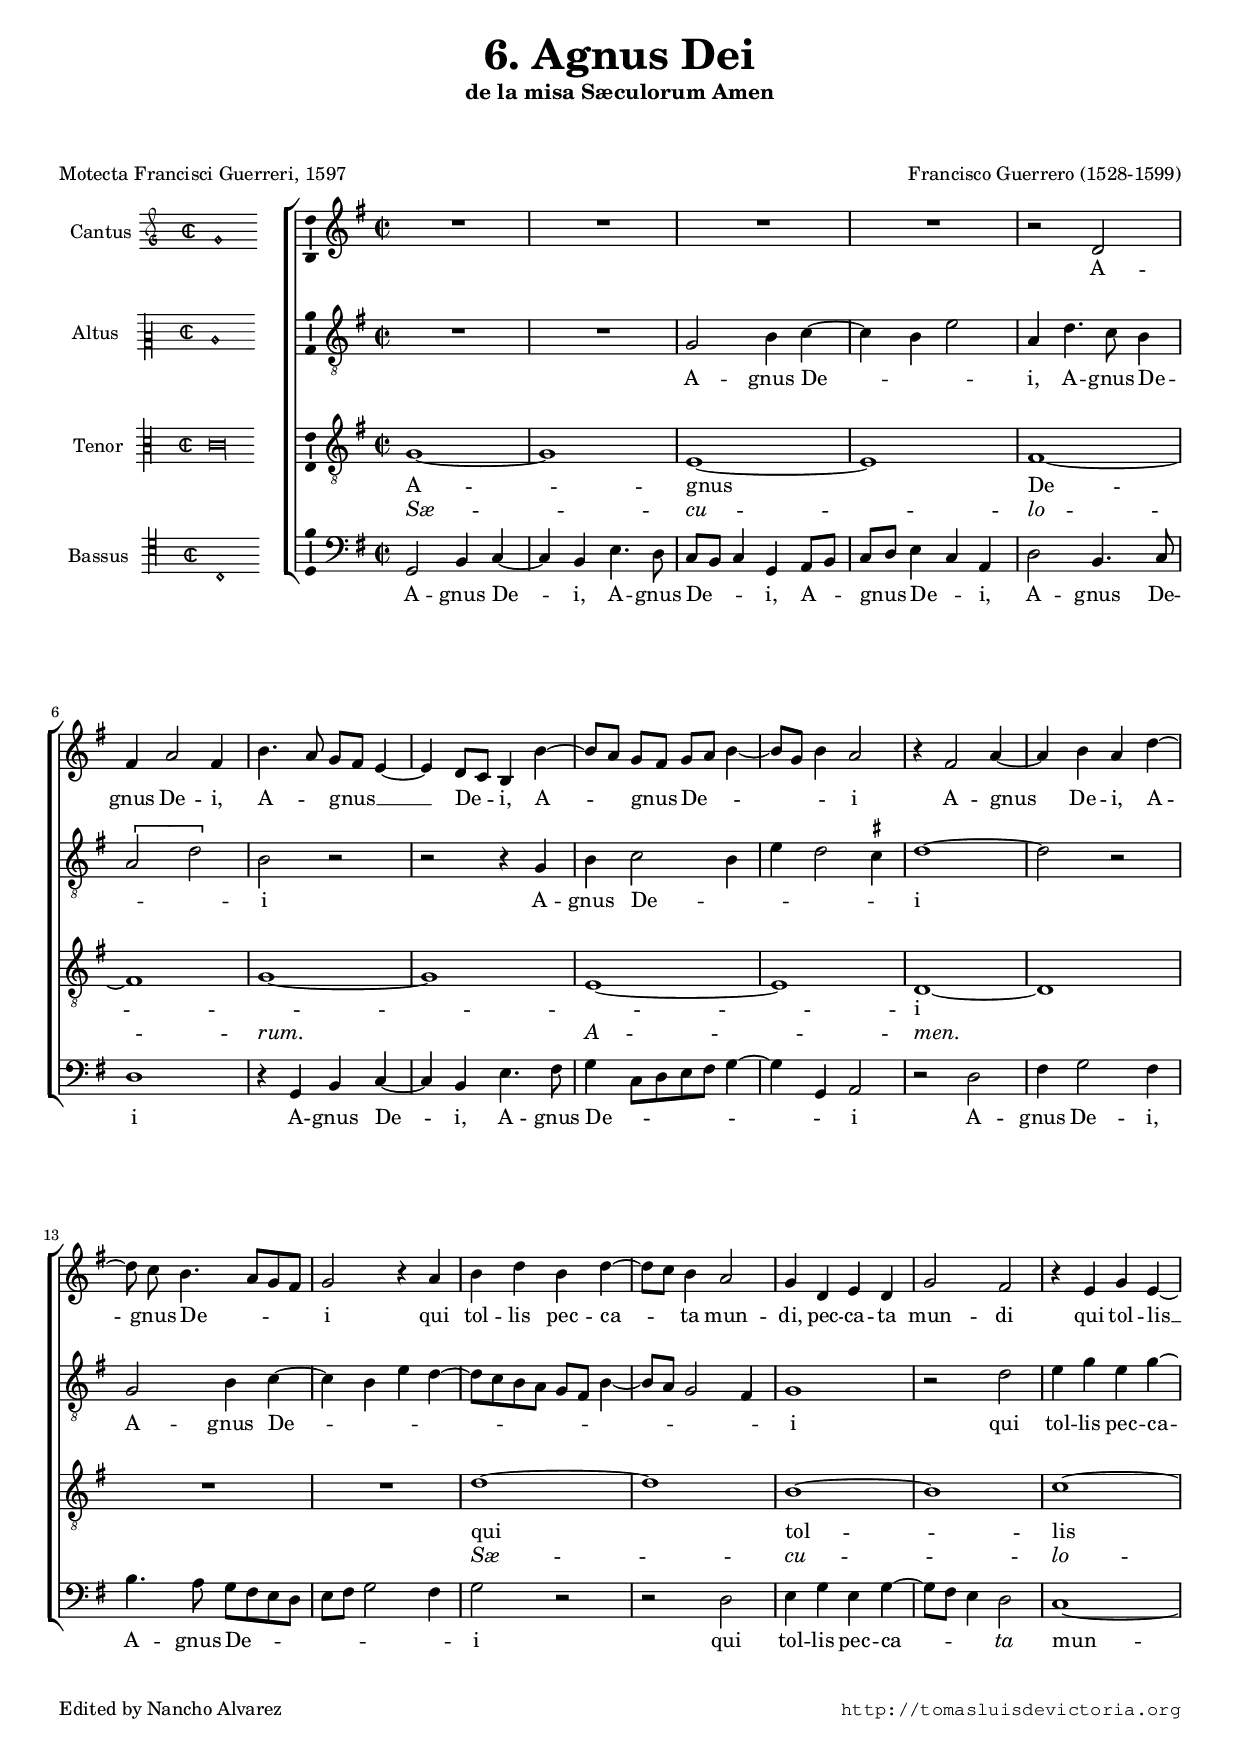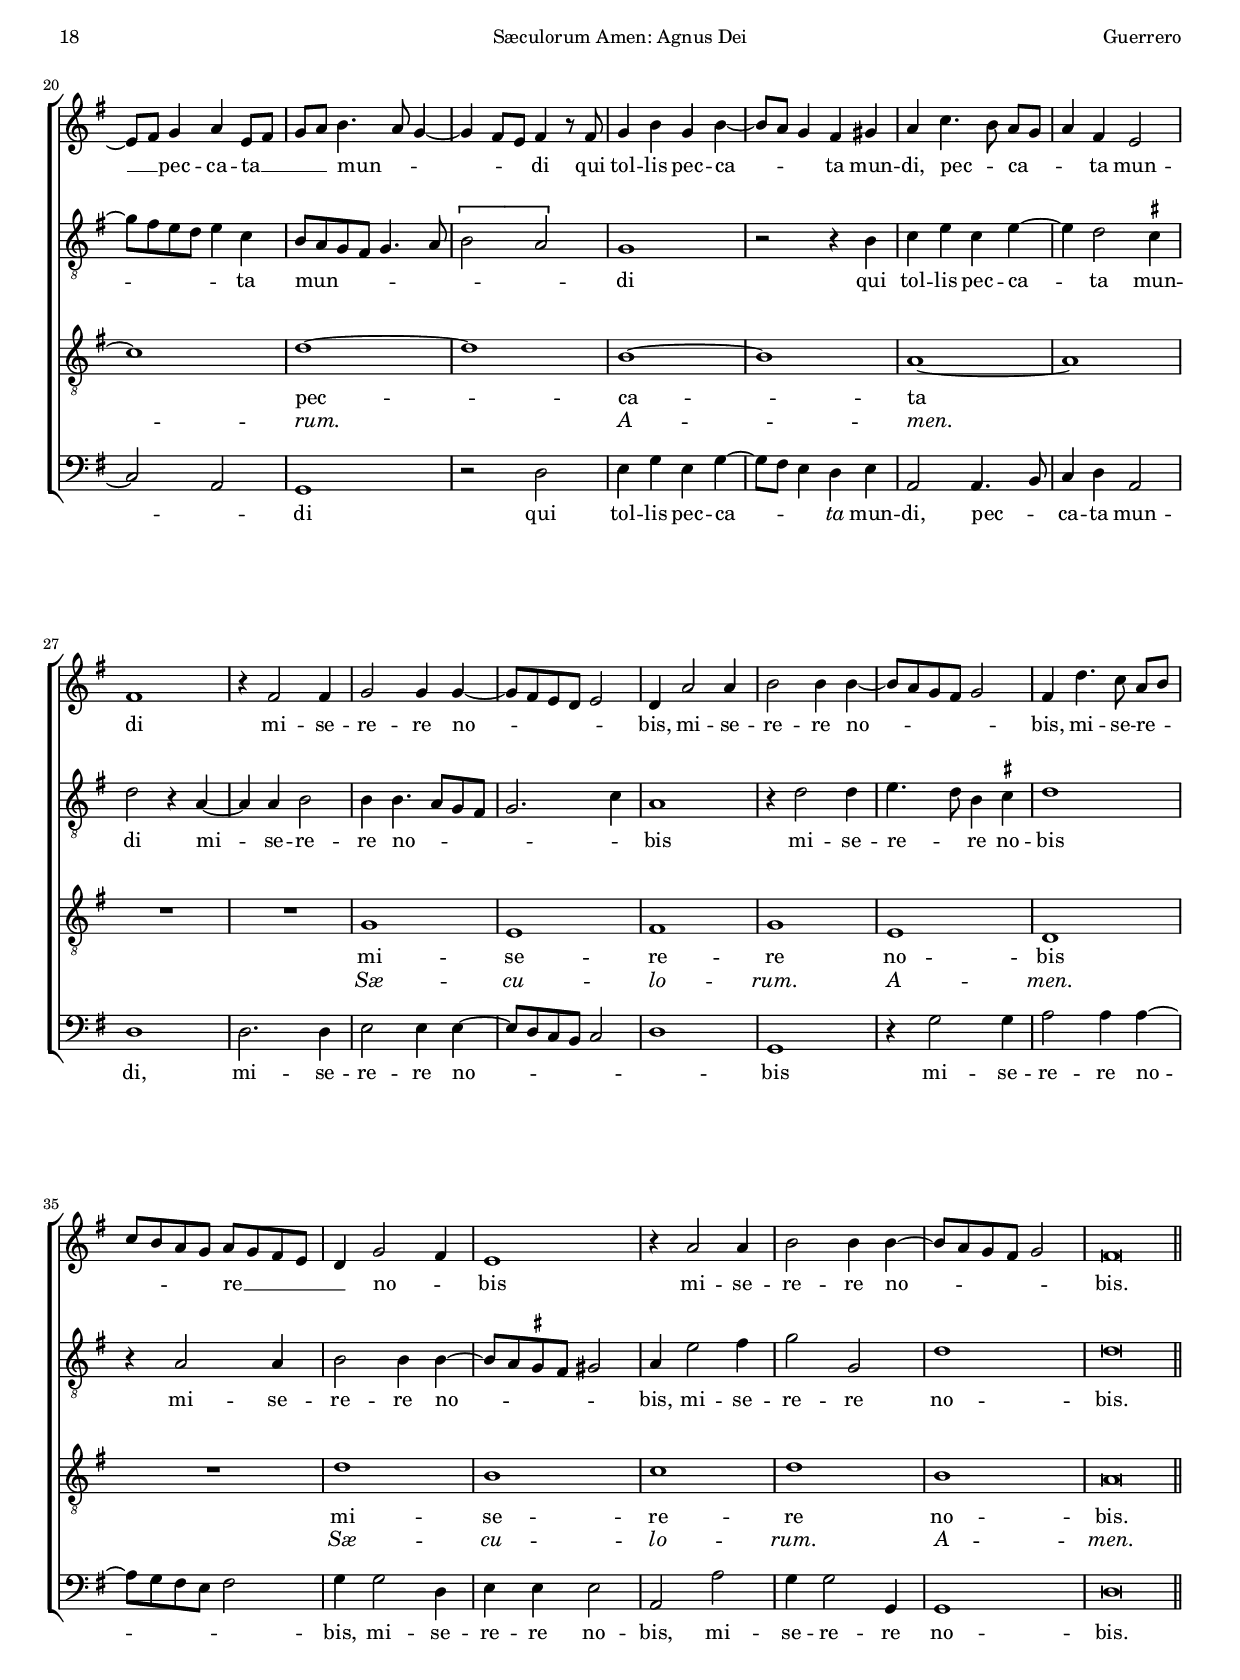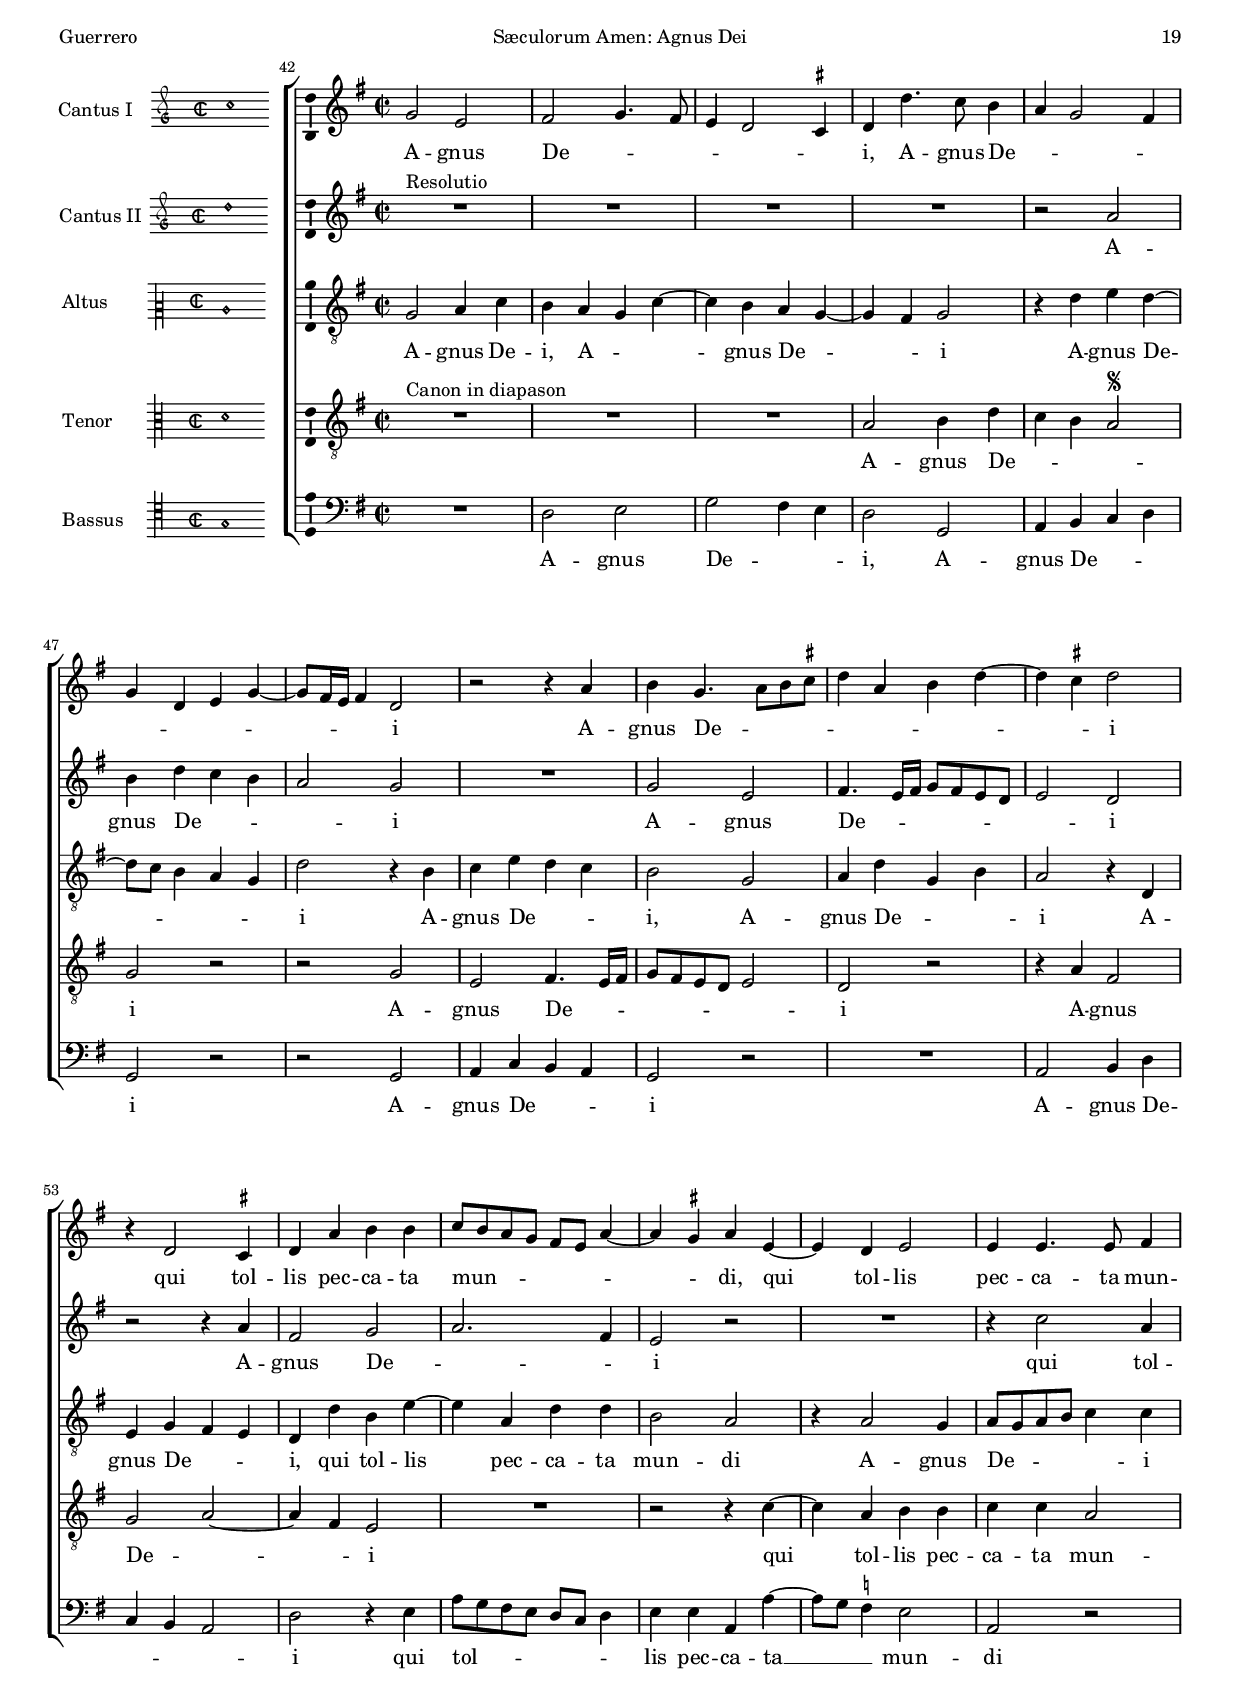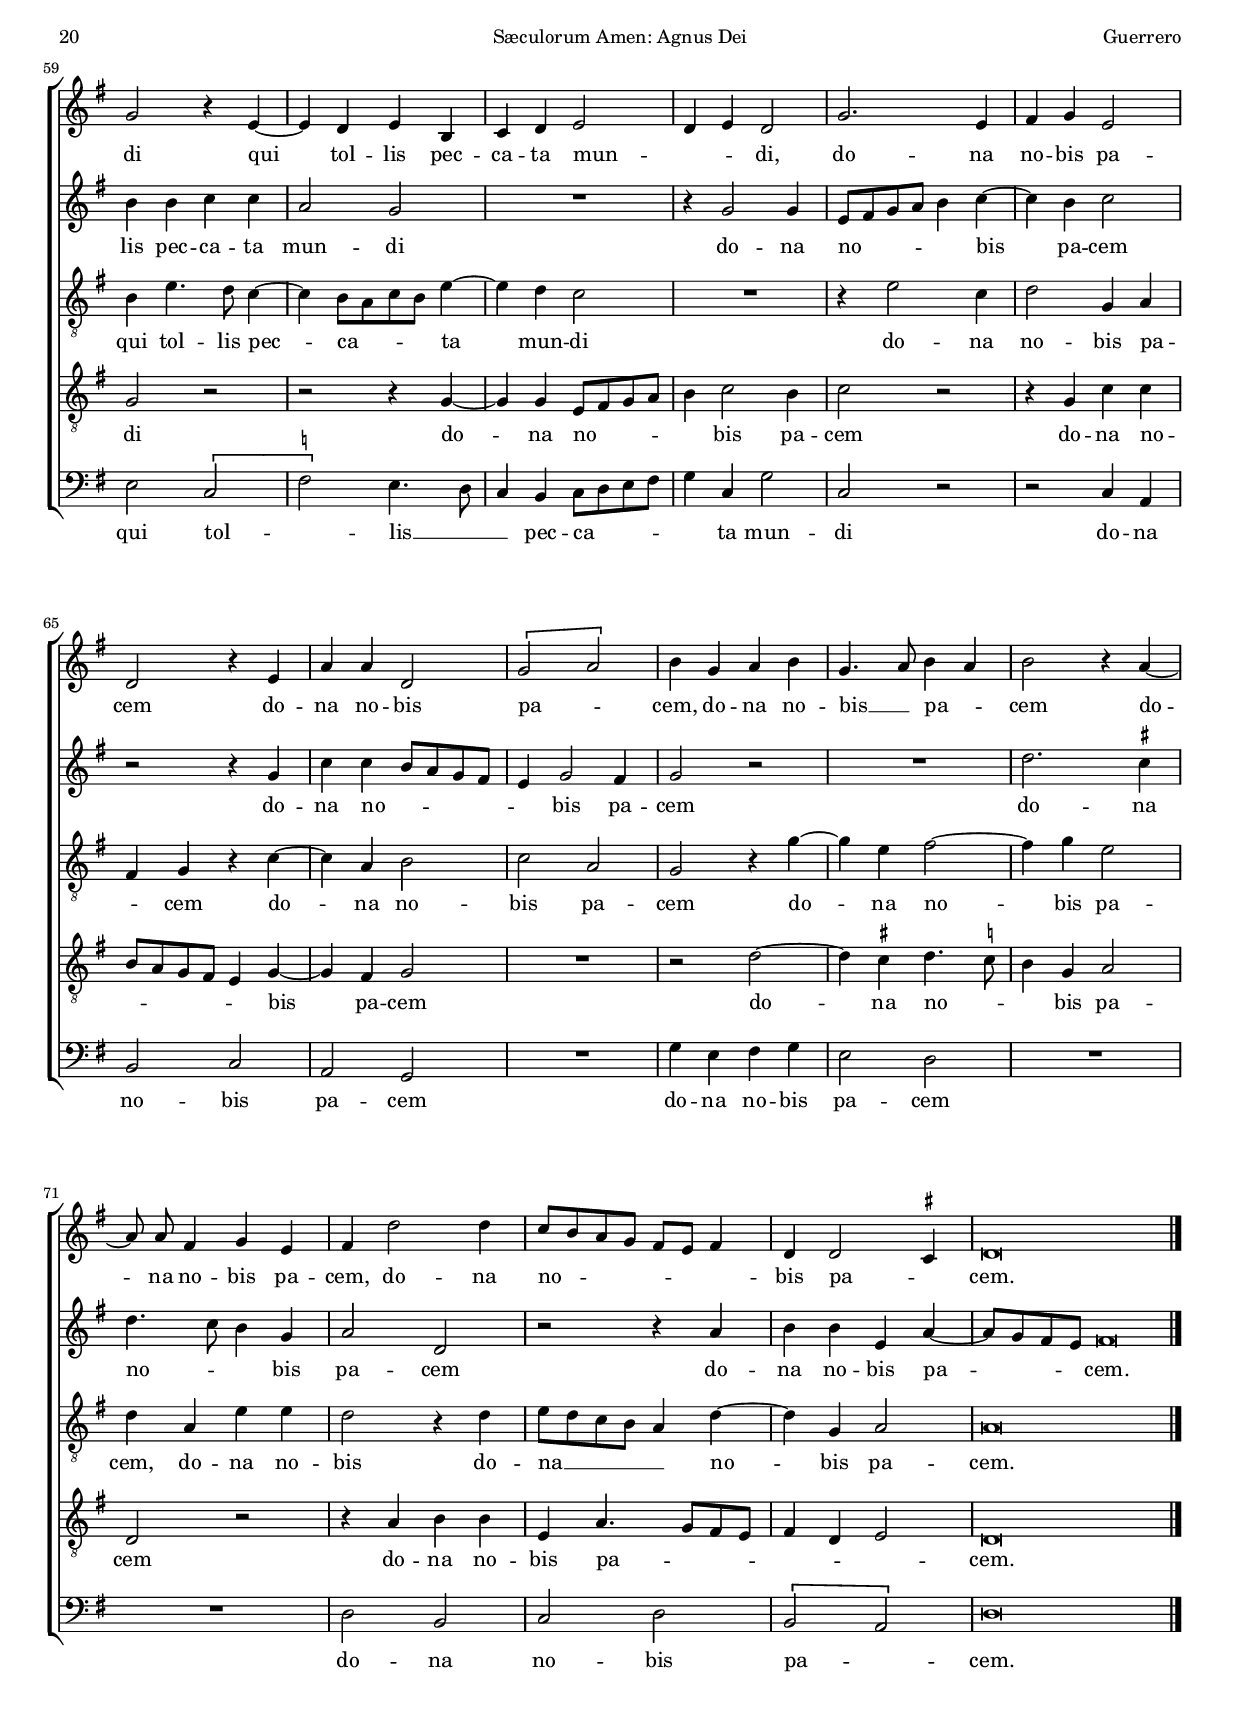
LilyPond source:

\version "2.24.0"

#(set-default-paper-size "a4")
#(set-global-staff-size 16.4)
#(ly:set-option 'point-and-click #f)
%mobile -s14.5 -i3.2

italicas=\override LyricText.font-shape = #'italic
rectas=\override LyricText.font-shape = #'upright
ss=\once \set suggestAccidentals = ##t
incipitwidth = 20

htitle="Sæculorum Amen: Agnus Dei"
hcomposer="Guerrero"

\header {
	title=\markup{\fontsize #3 "6. Agnus Dei"}
	subtitle="de la misa Sæculorum Amen"
	subsubtitle=\markup{\null \vspace #2 }
	composer="Francisco Guerrero (1528-1599)"
        pdfauthor=\composer
	%opus="(-)"
	poet="Motecta Francisci Guerreri, 1597"
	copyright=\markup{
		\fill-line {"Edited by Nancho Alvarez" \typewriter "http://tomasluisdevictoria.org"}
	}
%	tagline=""
}

global={\key c \major \time 2/2 \skip 1*41 \bar "||" }


cantus=\relative c''{
	R1*4
	r2 g2
	b4 d2 b4
	e4. d8 c b a4 ~
	a g8 f e4 e' ~
	e8[ d] c[ b] c[ d] e4 ~
	e8 c e4 d2
	r4 b2 d4 ~
	d4 e d g ~
	g8 \noBeam f e4. d8 c b
	c2 r4 d
	e g e g ~
	g8 f e4 d2
	c4 g a g
	c2 b
	r4 a c a ~
	a8 b c4 d a8 b
	c d e4. d8 c4 ~
	c b8 a b4 r8 b
	c4 e c e ~
	e8 d c4 b cis
	d f4. e8 d[ c]
	d4 b a2
	b1
	r4 b2 b4
	c2 c4 c ~
	c8 b a g a2
	g4 d'2 d4
	e2 e4 e ~
	e8 d c b c2
	b4 g'4. f8 d[ e]
	f8 e d c d c b a
	g4 c2 b4
	a1
	r4 d2 d4
	e2 e4 e ~
	e8 d c b c2
	b\breve*1/2
}

altus=\relative c'{
	R1*2
	c2 e4 f ~
	f4 e a2
	d,4 g4. f8 e4
	\[d2 g\]
	e2 r
	r2 r4 c
	e f2 e4
	a4 g2 \ss fis4
	g1 ~
	g2 r
	c,2 e4 f ~
	f e a g ~
	g8 f e d c b e4 ~
	e8 d c2 b4
	c1
	r2 g'2
	a4 c a c ~
	c8 b a g a4 f
	e8 d c b c4. d8
	\[e2 d\]
	c1
	r2 r4 e
	f a f a ~
	a g2 \ss fis4
	g2 r4 d ~
	d d e2
	e4 e4. d8 c b
	c2. f4
	d1
	r4 g2 g4
	a4. g8 e4 \ss fis4
	g1
	r4 d2 d4
	e2 e4 e ~
	e8 d \ss cis b cis!2
	d4 a'2 b4
	c2 c,
	g'1
	g\breve*1/2
}

tenor=\relative c'{
	c1 ~
	c
	a1 ~
	a
	b ~
	b 
	c ~
	c
	a ~
	a
	g ~
	g
	R1*2
	g'1 ~
	g
	e ~
	e 
	f ~
	f
	g ~
	g
	e ~
	e 
	d ~
	d
	R1*2
	c1
	a
	b
	c
	a
	g
	R1
	g'
	e
	f
	g
	e
	d\breve*1/2
}

bassus=\relative c{
	c2 e4 f ~f e a4. g8
	f8 e f4 c d8 e
	f g a4 f d
	g2 e4. f8
	g1
	r4 c, e f ~
	f e a4. b8
	c4 f,8[ g a b] c4 ~
	c c, d2
	r2 g
	b4 c2 b4
	e4. d8 c b a g
	a b c2 b4
	c2 r
	r2 g
	a4 c a c ~
	c8 b a4 g2
	f1 ~
	f2 d
	c1
	r2 g'
	a4 c a c ~
	c8 b a4 g a
	d,2 d4. e8
	f4 g d2
	g1
	g2. g4
	a2 a4 a ~
	a8 g f e f2
	g1
	c,1
	r4 c'2 c4
	d2 d4 d ~
	d8 c b a b2
	c4 c2 g4
	a a a2
	d, d'
	c4 c2 c,4
	c1
	g'\breve*1/2
}

textocantus=\lyricmode{
A -- gnus De -- i,
A -- _ gnus __ _ _ De -- _ i,
A -- _ gnus _ De -- _ _ _ _ i
A -- gnus De -- i,
A -- gnus De -- _ _ _ i
qui tol -- lis pec -- ca -- _ ta mun -- di,
pec -- ca -- ta mun -- di
qui tol -- lis __ _ pec -- ca -- ta __ _ _ _ mun -- _ _ _ _ di
qui tol -- lis pec -- ca -- _ _ ta mun -- di,
pec -- _ ca -- _ _ ta mun -- di
mi -- se -- re -- re no -- _ _ _ _ bis,
mi -- se -- re -- re no -- _ _ _ _ bis,
mi -- se -- re -- _ _ _ _ _ re __ _ _ _ _ no -- _ bis
mi -- se -- re -- re no -- _ _ _ _ bis.
}

textoaltus=\lyricmode{
A -- gnus De -- _ _ i,
A -- gnus De -- _ _ i
A -- gnus De -- _ _ _ _ i
A -- gnus De -- _ _ _ _ _ _ _ _ _ _ _ _ i
qui tol -- lis pec -- ca -- _ _ _ _ ta mun -- _ _ _ _ _ _ _ di
qui tol -- lis pec -- ca -- ta mun -- di
mi -- se -- re -- re no -- _ _ _ _ _ bis
mi -- se -- re -- _ re no -- bis
mi -- se -- re -- re no -- _ _ _ _ bis,
mi -- se -- re -- re no -- bis.
}

textotenor=\lyricmode{
A -- gnus De -- _ _ i
qui tol -- lis pec -- ca -- ta 
mi -- se -- re -- re no -- bis
mi -- se -- re -- re no -- bis.
}

textotenordos=\lyricmode{
\italicas
Sæ -- cu -- lo -- rum. A -- men.
Sæ -- cu -- lo -- rum. A -- men.
Sæ -- cu -- lo -- rum. A -- men.
Sæ -- cu -- lo -- rum. A -- men.
}

textobassus=\lyricmode{
A -- gnus De -- i,
A -- gnus De -- _ _ i,
A -- _ gnus _ De -- _ i,
A -- gnus De -- i
A -- gnus De -- i,
A -- gnus De -- _ _ _ _ _ _ i
A -- gnus De -- i,
A -- gnus De -- _ _ _ _ _ _ _ i
qui tol -- lis pec -- ca -- _ _ \italicas ta
\rectas mun -- _ di
qui tol -- lis pec -- ca -- _ _ \italicas ta \rectas mun -- di,
pec -- _ ca -- ta mun -- di,
mi -- se -- re -- re no -- _ _ _ _ _ bis
mi -- se -- re -- re no -- _ _ _ _ bis,
mi -- se -- re -- re no -- bis,
mi -- se -- re -- re no -- bis.
}

incipitcantus=\markup{
	\score{
		{ 
		\set Staff.instrumentName="Cantus "
		\override NoteHead.style = #'neomensural
		\override Rest.style = #'neomensural
		\override Staff.TimeSignature.style = #'neomensural
		\cadenzaOn 
		\clef "petrucci-g"
		\key c \major
		\time 2/2
		g'1
		} 
	\layout {
		\context {\Voice
			\remove Ligature_bracket_engraver
			\consists Mensural_ligature_engraver
		}
		line-width=\incipitwidth
		indent = 0
	}
	}
}


incipitaltus=\markup{
	\score{
		{ 
		\set Staff.instrumentName="Altus   "
		\override NoteHead.style = #'neomensural
		\override Rest.style = #'neomensural
		\override Staff.TimeSignature.style = #'neomensural
		\cadenzaOn 
		\clef "petrucci-c2"
		\key c \major
		\time 2/2
		c'1
		} 
	\layout {
		\context {\Voice
			\remove Ligature_bracket_engraver
			\consists Mensural_ligature_engraver
		}
		line-width=\incipitwidth
		indent = 0
	}
	}
}

incipittenor=\markup{
	\score{
		{ 
		\set Staff.instrumentName="Tenor  "
		\override NoteHead.style = #'neomensural 
		\override Rest.style = #'neomensural
		\override Staff.TimeSignature.style = #'neomensural
		\cadenzaOn 
		\clef "petrucci-c3"
		\key c \major
		\time 2/2
		c'\longa
		} 
	\layout {
		\context {\Voice
			\remove Ligature_bracket_engraver
			\consists Mensural_ligature_engraver
		}
		line-width=\incipitwidth
		indent=0
	}
	}
}

incipitbassus=\markup{
	\score{
		{ 
		\set Staff.instrumentName="Bassus  "
		\override NoteHead.style = #'neomensural 
		\override Rest.style = #'neomensural
		\override Staff.TimeSignature.style = #'neomensural
		\cadenzaOn 
		\clef "petrucci-c4"
		\key c \major
		\time 2/2
		c1
		} 
	\layout {
		\context {\Voice
			\remove Ligature_bracket_engraver
			\consists Mensural_ligature_engraver
		}
		line-width=\incipitwidth
		indent=0
	}
	}
}



\score {\transpose c' g{
\new ChoirStaff<<

	\new Staff <<\global
	\new Voice="v1" {
		\set Staff.instrumentName=\incipitcantus
		\clef "treble"
		\cantus }
	\new Lyrics \lyricsto "v1" {\textocantus }
	>>

	\new Staff <<\global
	\new Voice="v2" {
		\set Staff.instrumentName=\incipitaltus
		\clef "G_8"
		\altus }
	\new Lyrics \lyricsto "v2" {\textoaltus }
	>>
	
	\new Staff <<\global
	\new Voice="v3" {
		\set Staff.instrumentName=\incipittenor
		\clef "G_8"
		\tenor }
	\new Lyrics \lyricsto "v3" {\textotenor }
	\new Lyrics \lyricsto "v3" {\textotenordos }
	>>

	\new Staff <<\global
	\new Voice="v4" {
		\set Staff.instrumentName=\incipitbassus
		\clef "bass"
		\bassus }
	\new Lyrics \lyricsto "v4" {\textobassus }
	>>
	
>>

	}%transpose

\layout{ 
	\context {\Lyrics 
		\override VerticalAxisGroup.minimum-Y-extent = #'(-0.0 . 0.0) 
		%\override LyricText.font-size = #1.2
		\override LyricHyphen.minimum-distance = #0.33
	}
	\context {\Score 
		\override BarNumber.padding = #2 
	}
	\context {\Voice 
		%melismaBusyProperties = #'() 
	}
	%\context { \Staff \RemoveEmptyStaves }
	\context {\Staff 
		\override VerticalAxisGroup.staff-staff-spacing =
			#'((basic-distance . 11) (minimum-distance . 0) (padding . 1))
		\consists Ambitus_engraver 
		\override LigatureBracket.padding = #1
	}
}

%\midi {}

}



global={\key c \major \time 2/2 \skip 1*34 \bar "|." }


cantus=\relative c''{
	\set Score.currentBarNumber = #42 \bar ""
	c2 a
	b c4. b8
	a4 g2 \ss fis4
	g4 g'4. f8 e4
	d c2 b4
	c g a c ~
	c8 b16 a b4 g2
	r2 r4 d'
	e c4. d8 e \ss fis
	g4 d e g ~
	g \ss fis4 g2
	r4 g,2 \ss fis4
	g d' e e
	f8 e d c b a d4 ~
	d \ss cis d a ~
	a g a2
	a4 a4. a8 b4
	c2 r4 a ~
	a g a e
	f g a2
	g4 a g2
	c2. a4
	b c a2
	g2 r4 a
	d d g,2
	\[c2 d\]
	e4 c d e
	c4. d8 e4 d
	e2 r4 d ~
	d8 \noBeam d b4 c a
	b g'2 g4
	f8 e d c b a b4
	g4 g2 \ss fis4
	g\breve*1/2
}

cantusdos=\relative c''{
	\once \override TextScript.padding = #.8
	s4*0^\markup{"Resolutio"}
        R1*4
	r2 d2
	e4 g f e
	d2 c
	R1
	c2 a
	b4. a16 b c8 b a g
	a2 g
	r2 r4 d'
	b2 c 
	d2. b4
	a2 r
	R1
	r4 f'2 d4
	e e f f
	d2 c
	R1
	r4 c2 c4
	a8 b c d e4 f ~
	f e f2
	r2 r4 c
	f f e8 d c b
	a4 c2 b4
	c2 r
	R1
	g'2. \ss fis4
	g4. f8 e4 c
	d2 g,
	r2 r4 d'
	e e a, d ~
	d8 c b a b\breve*1/4
}

altus=\relative c'{
	c2 d4 f
	e d c f ~
	f e d c ~
	c b c2
	r4 g' a g ~
	g8 f e4 d c
	g'2 r4 e
	f4 a g f
	e2 c
	d4 g c, e
	d2 r4 g,
	a c b a
	g g' e a ~
	a d, g g
	e2 d
	r4 d2 c4
	d8 c d e f4 f
	e a4. g8 f4 ~
	f e8[ d f e] a4 ~
	a4 g f2
	R1
	r4 a2 f4
	g2 c,4 d
	b c r4 f ~
	f d e2
	f2 d
	c r4 c' ~
	c a b2 ~
	b4 c a2
	g4 d a' a
	g2 r4 g 
	a8 g f e d4 g ~
	g c, d2
	d\breve*1/2
}

tenor=\relative c'{
	s4*0^\markup{"Canon in diapason"}
	R1*3
	d2 e4 g 
	f e d2^\markup{\hspace #.8 \smaller \smaller \musicglyph "scripts.segno"}
	c2 r2
	r c
	a2 b4. a16 b
	c8 b a g a2
	g r
	r4 d' b2
	c2 d ~
	d4 b a2
	R1
	r2 r4 f' ~
	f d e e
	f f d2
	c r
	r r4 c ~
	c c a8 b c d
	e4 f2 e4
	f2 r
	r4 c f f
	e8 d c b a4 c ~
	c b c2
	R1
	r2 g' ~
	g4 \ss fis4 g4. \ss f8
	e4 c d2
	g, r
	r4 d' e e
	a,4 d4. c8 b a
	b4 g a2
	g\breve*1/2
}

bassus=\relative c'{
	R1
	g2 a
	c b4 a
	g2 c,
	d4 e f g
	c,2 r
	r c
	d4 f e d 
	c2 r
	R1
	d2 e4 g
	f4 e d2
	g r4 a
	d8 c b a g f g4
	a a d, d' ~
	d8 c \ss bes4 a2
	d,2 r
	a' \[f
	\ss bes\] a4. g8
	f4 e f8 g a b
	c4 f, c'2
	f, r
	r f4 d
	e2 f
	d c
	R1
	c'4 a b c
	a2 g
	R1*2
	g2 e
	f g
	\[e d\]
	g\breve*1/2
}

textocantus=\lyricmode{
A -- gnus De -- _ _ _ _ _ i,
A -- gnus De -- _ _ _ _ _ _ _ _ _ _ i
A -- gnus De -- _ _ _ _ _ _ _ _ i
qui tol -- lis pec -- ca -- ta mun -- _ _ _ _ _ _ _ di,
qui tol -- lis pec -- ca -- ta mun -- di
qui tol -- lis pec -- ca -- ta mun -- _ _ di,
do -- na no -- bis pa -- cem
do -- na no -- bis pa -- _ cem,
do -- na no -- bis __ _ pa -- _ cem
do -- na no -- bis pa -- cem,
do -- na no -- _ _ _ _ _ _ bis pa -- _ cem.
}

textocantusdos=\lyricmode{
A -- gnus De -- _ _ _ i
A -- gnus De -- _ _ _ _ _ _ _ i
A -- gnus De -- _ _ i
qui tol -- lis pec -- ca -- ta mun -- di
do -- na no -- _ _ _ _ bis pa -- cem
do -- na no -- _ _ _ _ _ bis pa -- cem
do -- na no -- _ _ bis pa -- cem
do -- na no -- bis pa -- _ _ _ cem.
}

textoaltus=\lyricmode{
A -- gnus De -- i,
A -- _ _ gnus De -- _ _ i
A -- gnus De -- _ _ _ _ i
A -- gnus De -- _ _ i,
A -- gnus De -- _ _ i
A -- gnus De -- _ _ i,
qui tol -- lis pec -- ca -- ta mun -- di
A -- gnus De -- _ _ _ _ i
qui tol -- lis pec -- ca -- _ _ _ ta mun -- di
do -- na no -- bis pa -- _ cem
do -- na no -- bis pa -- cem
do -- na no -- bis pa -- cem,
do -- na no -- bis
do -- na __ _ _ _ _ no -- bis pa -- cem.
}

textotenor=\lyricmode{
A -- gnus De -- _ _ _ i
A -- gnus De -- _ _ _ _ _ _ _ i
A -- gnus De -- _ _ i
qui tol -- lis pec -- ca -- ta mun -- di
do -- na no -- _ _ _ _ bis pa -- cem
do -- na no -- _ _ _ _ _ bis pa -- cem
do -- na no -- _ _ bis pa -- cem
do -- na no -- bis pa -- _ _ _ _ _ _ cem.
}

textobassus=\lyricmode{
A -- gnus De -- _ _ i,
A -- gnus De -- _ _ i
A -- gnus De -- _ _ i
A -- gnus De -- _ _ _ i
qui tol -- _ _ _ _ _ _ lis pec -- ca -- ta __ _ _ mun -- di
qui tol -- _ lis __ _ _ pec -- ca -- _ _ _ _ ta mun -- di
do -- na no -- bis pa -- cem
do -- na no -- bis pa -- cem
do -- na no -- bis pa -- _ cem.
}

incipitcantus=\markup{
	\score{
		{ 
		\set Staff.instrumentName="Cantus I   "
		\override NoteHead.style = #'neomensural
		\override Rest.style = #'neomensural
		\override Staff.TimeSignature.style = #'neomensural
		\cadenzaOn 
		\clef "petrucci-g"
		\key c \major
		\time 2/2
		c''1
		} 
	\layout {
		\context {\Voice
			\remove Ligature_bracket_engraver
			\consists Mensural_ligature_engraver
		}
		line-width=\incipitwidth
		indent = 0
	}
	}
}

incipitcantusdos=\markup{
	\score{
		{ 
		\set Staff.instrumentName="Cantus II "
		\override NoteHead.style = #'neomensural
		\override Rest.style = #'neomensural
		\override Staff.TimeSignature.style = #'neomensural
		\cadenzaOn 
		\clef "petrucci-g"
		\key c \major
		\time 2/2
		d''1
		} 
	\layout {
		\context {\Voice
			\remove Ligature_bracket_engraver
			\consists Mensural_ligature_engraver
		}
		line-width=\incipitwidth
		indent = 0
	}
	}
}


incipitaltus=\markup{
	\score{
		{ 
		\set Staff.instrumentName="Altus       "
		\override NoteHead.style = #'neomensural
		\override Rest.style = #'neomensural
		\override Staff.TimeSignature.style = #'neomensural
		\cadenzaOn 
		\clef "petrucci-c2"
		\key c \major
		\time 2/2
		c'1
		} 
	\layout {
		\context {\Voice
			\remove Ligature_bracket_engraver
			\consists Mensural_ligature_engraver
		}
		line-width=\incipitwidth
		indent = 0
	}
	}
}

incipittenor=\markup{
	\score{
		{ 
		\set Staff.instrumentName="Tenor      "
		\override NoteHead.style = #'neomensural 
		\override Rest.style = #'neomensural
		\override Staff.TimeSignature.style = #'neomensural
		\cadenzaOn 
		\clef "petrucci-c3"
		\key c \major
		\time 2/2
		d'1
		} 
	\layout {
		\context {\Voice
			\remove Ligature_bracket_engraver
			\consists Mensural_ligature_engraver
		}
		line-width=\incipitwidth
		indent=0
	}
	}
}

incipitbassus=\markup{
	\score{
		{ 
		\set Staff.instrumentName="Bassus    "
		\override NoteHead.style = #'neomensural 
		\override Rest.style = #'neomensural
		\override Staff.TimeSignature.style = #'neomensural
		\cadenzaOn 
		\clef "petrucci-c4"
		\key c \major
		\time 2/2
		g1
		} 
	\layout {
		\context {\Voice
			\remove Ligature_bracket_engraver
			\consists Mensural_ligature_engraver
		}
		line-width=\incipitwidth
		indent=0
	}
	}
}



\score {\transpose c' g{
\new ChoirStaff<<

	\new Staff <<\global
	\new Voice="v1" {
		\set Staff.instrumentName=\incipitcantus
		\clef "treble"
		\cantus }
	\new Lyrics \lyricsto "v1" {\textocantus }
	>>

	\new Staff <<\global
	\new Voice="v5" {
		\set Staff.instrumentName=\incipitcantusdos
		\clef "treble"
		\cantusdos }
	\new Lyrics \lyricsto "v5" {\textocantusdos }
	>>

	
	\new Staff <<\global
	\new Voice="v2" {
		\set Staff.instrumentName=\incipitaltus
		\clef "G_8"
		\altus }
	\new Lyrics \lyricsto "v2" {\textoaltus }
	>>
	
	\new Staff <<\global
	\new Voice="v3" {
		\set Staff.instrumentName=\incipittenor
		\clef "G_8"
		\tenor }
	\new Lyrics \lyricsto "v3" {\textotenor }
	>>

	\new Staff <<\global
	\new Voice="v4" {
		\set Staff.instrumentName=\incipitbassus
		\clef "bass"
		\bassus }
	\new Lyrics \lyricsto "v4" {\textobassus }
	>>
	
>>

	}%transpose

\layout{ 
	\context {\Lyrics 
		\override VerticalAxisGroup.staff-affinity = #UP
		\override VerticalAxisGroup.nonstaff-relatedstaff-spacing =
			#'((basic-distance . 0) (minimum-distance . 0) (padding . 1))
		\override LyricText.font-size = #1.2
		\override LyricHyphen.minimum-distance = #0.5
	}
	\context {\Score 
		tempoHideNote = ##t
		\override BarNumber.padding = #2 
	}
	\context {\Voice 
		%melismaBusyProperties = #'()
		%autoBeaming = ##f
	}
	\context {\Staff 
                %\RemoveEmptyStaves
                %\override VerticalAxisGroup.remove-first = ##t
		\override VerticalAxisGroup.staff-staff-spacing =
			#'((basic-distance . 11) (minimum-distance . 0) (padding . 1))
		\consists Ambitus_engraver 
		\override LigatureBracket.padding = #1
	}
}

%\midi { \mtempo }

}


\paper{
	evenHeaderMarkup=\markup  \fill-line { \fromproperty #'page:page-number-string \htitle \hcomposer }
	oddHeaderMarkup= \markup  \fill-line { \unless \on-first-page \hcomposer \unless \on-first-page \htitle \unless \on-first-page \fromproperty #'page:page-number-string }
	%system-count=20
	%page-count = 8
	ragged-last-bottom = ##f
	indent=4.0\cm
	system-system-spacing =
	#'((basic-distance . 20) (minimum-distance . 0) (padding . 5))
	top-system-spacing = % header
	#'((basic-distance . 9) (minimum-distance . 0) (padding . 0))
	last-bottom-spacing = % footer
	#'((basic-distance . 12) (minimum-distance . 0) (padding . 0))
	markup-system-spacing.padding = #1.5

first-page-number=17
}